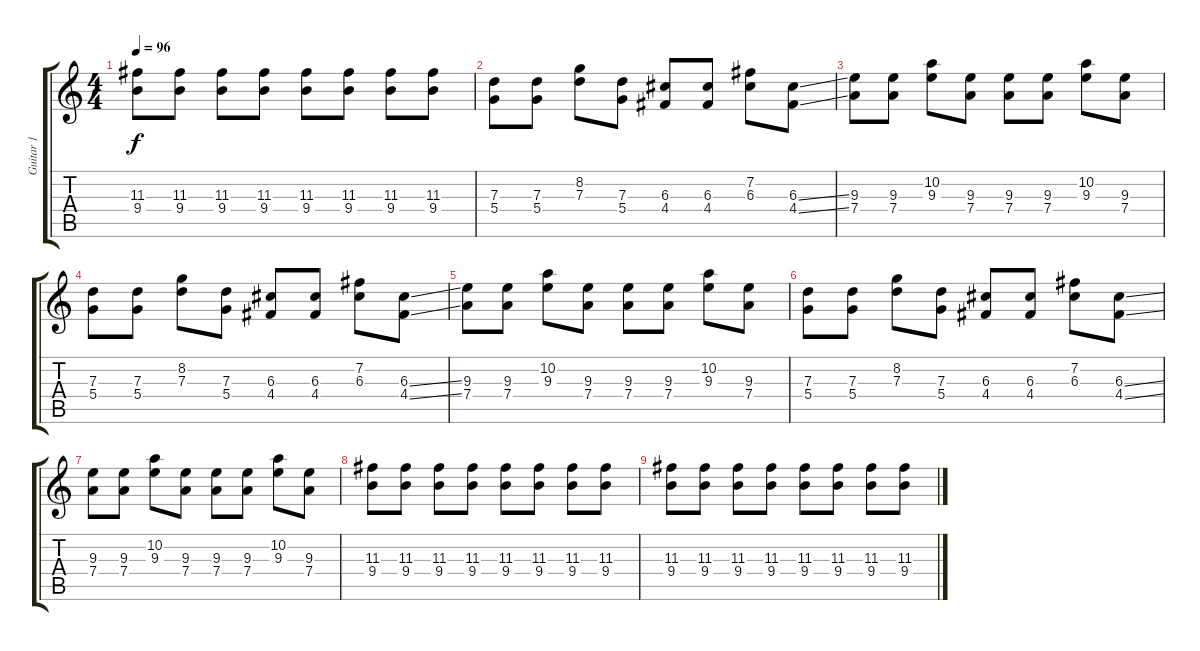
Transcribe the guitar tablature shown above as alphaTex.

\track ("Guitar 1" "Guitar 1") {instrument overdrivenguitar}
\staff {score tabs}
\tuning (E4 B3 G3 D3 A2 E2) {hide}
\ts (4 4)
\tempo 96
\clef g2
\ks c
(11.3 9.4).8{dy f} (11.3 9.4).8 (11.3 9.4).8 (11.3 9.4).8 (11.3 9.4).8 (11.3 9.4).8 (11.3 9.4).8 (11.3 9.4).8 |
(7.3 5.4).8 (7.3 5.4).8 (8.2 7.3).8 (7.3 5.4).8 (6.3 4.4).8 (6.3 4.4).8 (7.2 6.3).8 (6.3{ss} 4.4{ss}).8 |
(9.3 7.4).8 (9.3 7.4).8 (10.2 9.3).8 (9.3 7.4).8 (9.3 7.4).8 (9.3 7.4).8 (10.2 9.3).8 (9.3 7.4).8 |
(7.3 5.4).8 (7.3 5.4).8 (8.2 7.3).8 (7.3 5.4).8 (6.3 4.4).8 (6.3 4.4).8 (7.2 6.3).8 (6.3{ss} 4.4{ss}).8 |
(9.3 7.4).8 (9.3 7.4).8 (10.2 9.3).8 (9.3 7.4).8 (9.3 7.4).8 (9.3 7.4).8 (10.2 9.3).8 (9.3 7.4).8 |
(7.3 5.4).8 (7.3 5.4).8 (8.2 7.3).8 (7.3 5.4).8 (6.3 4.4).8 (6.3 4.4).8 (7.2 6.3).8 (6.3{ss} 4.4{ss}).8 |
(9.3 7.4).8 (9.3 7.4).8 (10.2 9.3).8 (9.3 7.4).8 (9.3 7.4).8 (9.3 7.4).8 (10.2 9.3).8 (9.3 7.4).8 |
(11.3 9.4).8 (11.3 9.4).8 (11.3 9.4).8 (11.3 9.4).8 (11.3 9.4).8 (11.3 9.4).8 (11.3 9.4).8 (11.3 9.4).8 |
(11.3 9.4).8 (11.3 9.4).8 (11.3 9.4).8 (11.3 9.4).8 (11.3 9.4).8 (11.3 9.4).8 (11.3 9.4).8 (11.3 9.4).8
